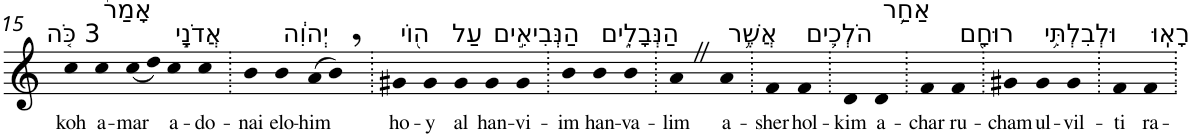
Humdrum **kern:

**kern	**text
*part1	*part1
*staff1	*staff1
*I"Piano	*
*I'Pno	*
!!LO:PB:g=z
*clefG2	*
*k[]	*
=15	=15
!LO:TX:a:t=3 כֹּ֤ה	!
!	!LO:LY:b
4cc	koh
!LO:TX:a:t=אָמַר֙	!
!	!LO:LY:b
4cc	a-
!	!LO:LY:b
(<8cc	-mar
8dd)	.
!LO:TX:a:t=אֲדֹנָ֣י	!
!	!LO:LY:b
4cc	a-
!	!LO:LY:b
4cc	-do-
=16.	=16.
!	!LO:LY:b
4b	-nai
!LO:TX:a:t=יְהוִ֔ה	!
!	!LO:LY:b
4b	elo-
!	!LO:LY:b
(>8a	-him
8b,)	.
=17.	=17.
!LO:TX:a:t=ה֖וֹי	!
!	!LO:LY:b
4g#X	ho-
!	!LO:LY:b
4g#	-y
!LO:TX:a:t=עַל	!
!	!LO:LY:b
4g#	al
!LO:TX:a:t=הַנְּבִיאִ֣ים	!
!	!LO:LY:b
4g#	han-
!	!LO:LY:b
4g#	-vi-
=18.	=18.
!	!LO:LY:b
4b	-im
!LO:TX:a:t=הַנְּבָלִ֑ים	!
!	!LO:LY:b
4b	han-
!	!LO:LY:b
4b	-va-
=19.	=19.
!	!LO:LY:b
4aZ	-lim
!LO:TX:a:t=אֲשֶׁ֥ר	!
!	!LO:LY:b
4a	a-
=20.	=20.
!	!LO:LY:b
4f	-sher
!LO:TX:a:t=הֹלְכִ֛ים	!
!	!LO:LY:b
4f	hol-
=21.	=21.
!	!LO:LY:b
4d	-kim
!LO:TX:a:t=אַחַ֥ר	!
!	!LO:LY:b
4d	a-
=22.	=22.
!	!LO:LY:b
4f	-char
!LO:TX:a:t=רוּחָ֖ם	!
!	!LO:LY:b
4f	ru-
=23.	=23.
!	!LO:LY:b
4g#X	-cham
!LO:TX:a:t=וּלְבִלְתִּ֥י	!
!	!LO:LY:b
4g#	ul-
!	!LO:LY:b
4g#	-vil-
=24.	=24.
!	!LO:LY:b
4f	-ti
!LO:TX:a:t=רָאֽוּ	!
!	!LO:LY:b
4f	ra-
=.	=.
*-	*-
